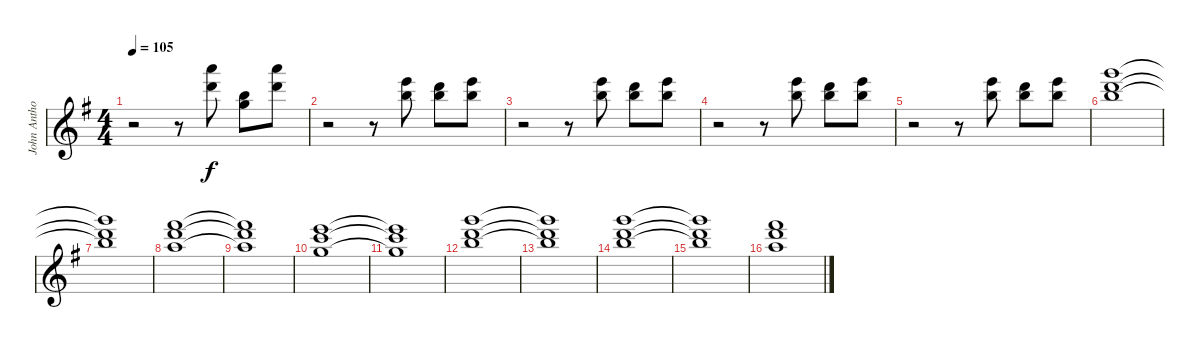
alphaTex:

\track ("John Anthony Keyboards" "John Antho") {instrument rockorgan}
\staff {score}
\tuning (E4 B3 G3 D3 A2 E2) {hide}
\ts (4 4)
\tempo 105
\clef g2
\ks g
r.2{dy f} r.8 (29.1 27.2).8 (19.1 20.2).8 (29.1 27.2).8 |
r.2 r.8 (24.1 24.2).8 (22.1 24.2).8 (24.1 24.2).8 |
r.2 r.8 (24.1 24.2).8 (22.1 24.2).8 (24.1 24.2).8 |
r.2 r.8 (24.1 24.2).8 (22.1 24.2).8 (24.1 24.2).8 |
r.2 r.8 (24.1 24.2).8 (22.1 24.2).8 (24.1 24.2).8 |
(27.1 27.2 28.3).1 |
(27.1{t} 27.2{t} 28.3{t}).1 |
(26.1 27.2 26.3).1 |
(26.1{t} 27.2{t} 26.3{t}).1 |
(24.1 25.2 24.3).1 |
(24.1{t} 25.2{t} 24.3{t}).1 |
(27.1 27.2 28.3).1 |
(27.1{t} 27.2{t} 28.3{t}).1 |
(27.1 27.2 28.3).1 |
(27.1{t} 27.2{t} 28.3{t}).1 |
(26.1 27.2 26.3).1
